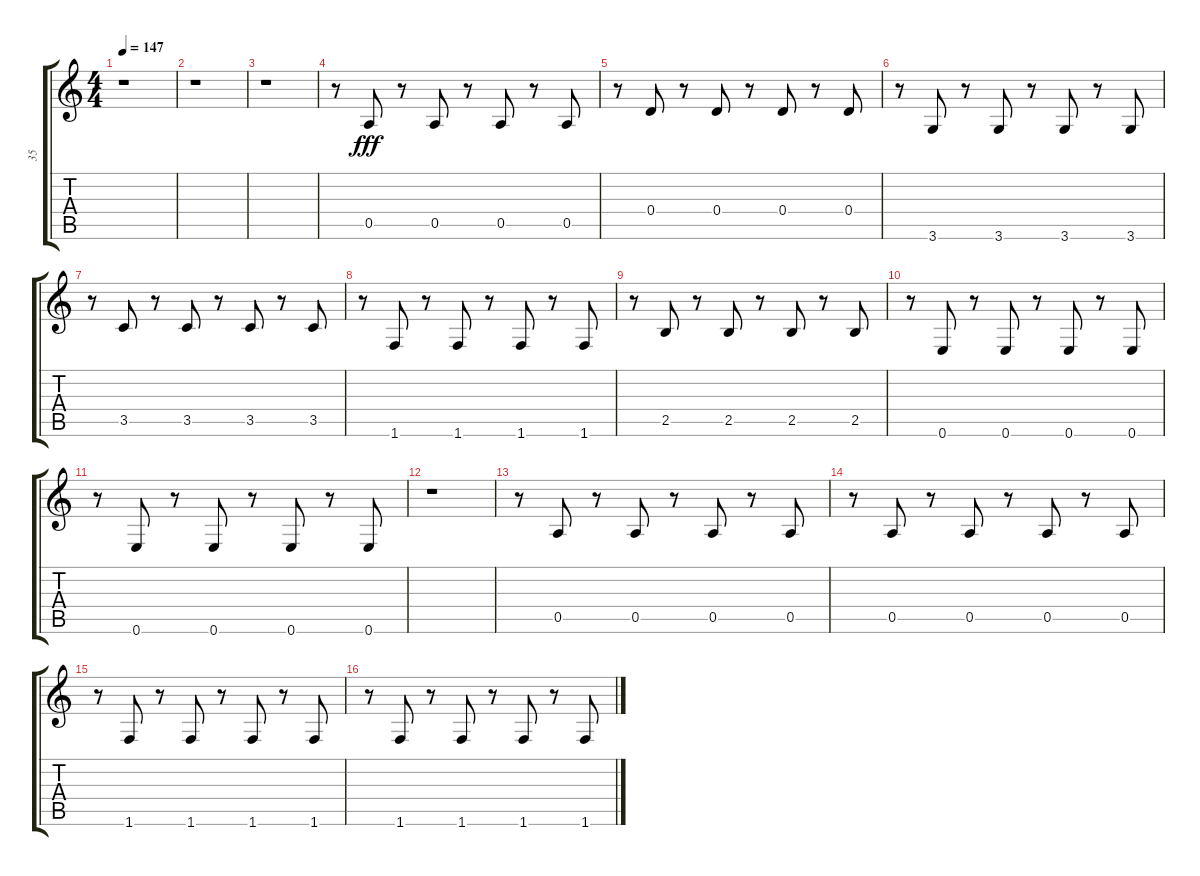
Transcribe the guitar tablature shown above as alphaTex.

\track ("35" "35") {instrument fretlessbass}
\staff {score tabs}
\tuning (E4 B3 G3 D3 A2 E2) {hide}
\ts (4 4)
\tempo 147
\clef g2
\ks c
r.1{dy fff} |
r.1 |
r.1 |
r.8 0.5.8 r.8 0.5.8 r.8 0.5.8 r.8 0.5.8 |
r.8 0.4.8 r.8 0.4.8 r.8 0.4.8 r.8 0.4.8 |
r.8 3.6.8 r.8 3.6.8 r.8 3.6.8 r.8 3.6.8 |
r.8 3.5.8 r.8 3.5.8 r.8 3.5.8 r.8 3.5.8 |
r.8 1.6.8 r.8 1.6.8 r.8 1.6.8 r.8 1.6.8 |
r.8 2.5.8 r.8 2.5.8 r.8 2.5.8 r.8 2.5.8 |
r.8 0.6.8 r.8 0.6.8 r.8 0.6.8 r.8 0.6.8 |
r.8 0.6.8 r.8 0.6.8 r.8 0.6.8 r.8 0.6.8 |
r.1 |
r.8 0.5.8 r.8 0.5.8 r.8 0.5.8 r.8 0.5.8 |
r.8 0.5.8 r.8 0.5.8 r.8 0.5.8 r.8 0.5.8 |
r.8 1.6.8 r.8 1.6.8 r.8 1.6.8 r.8 1.6.8 |
r.8 1.6.8 r.8 1.6.8 r.8 1.6.8 r.8 1.6.8
